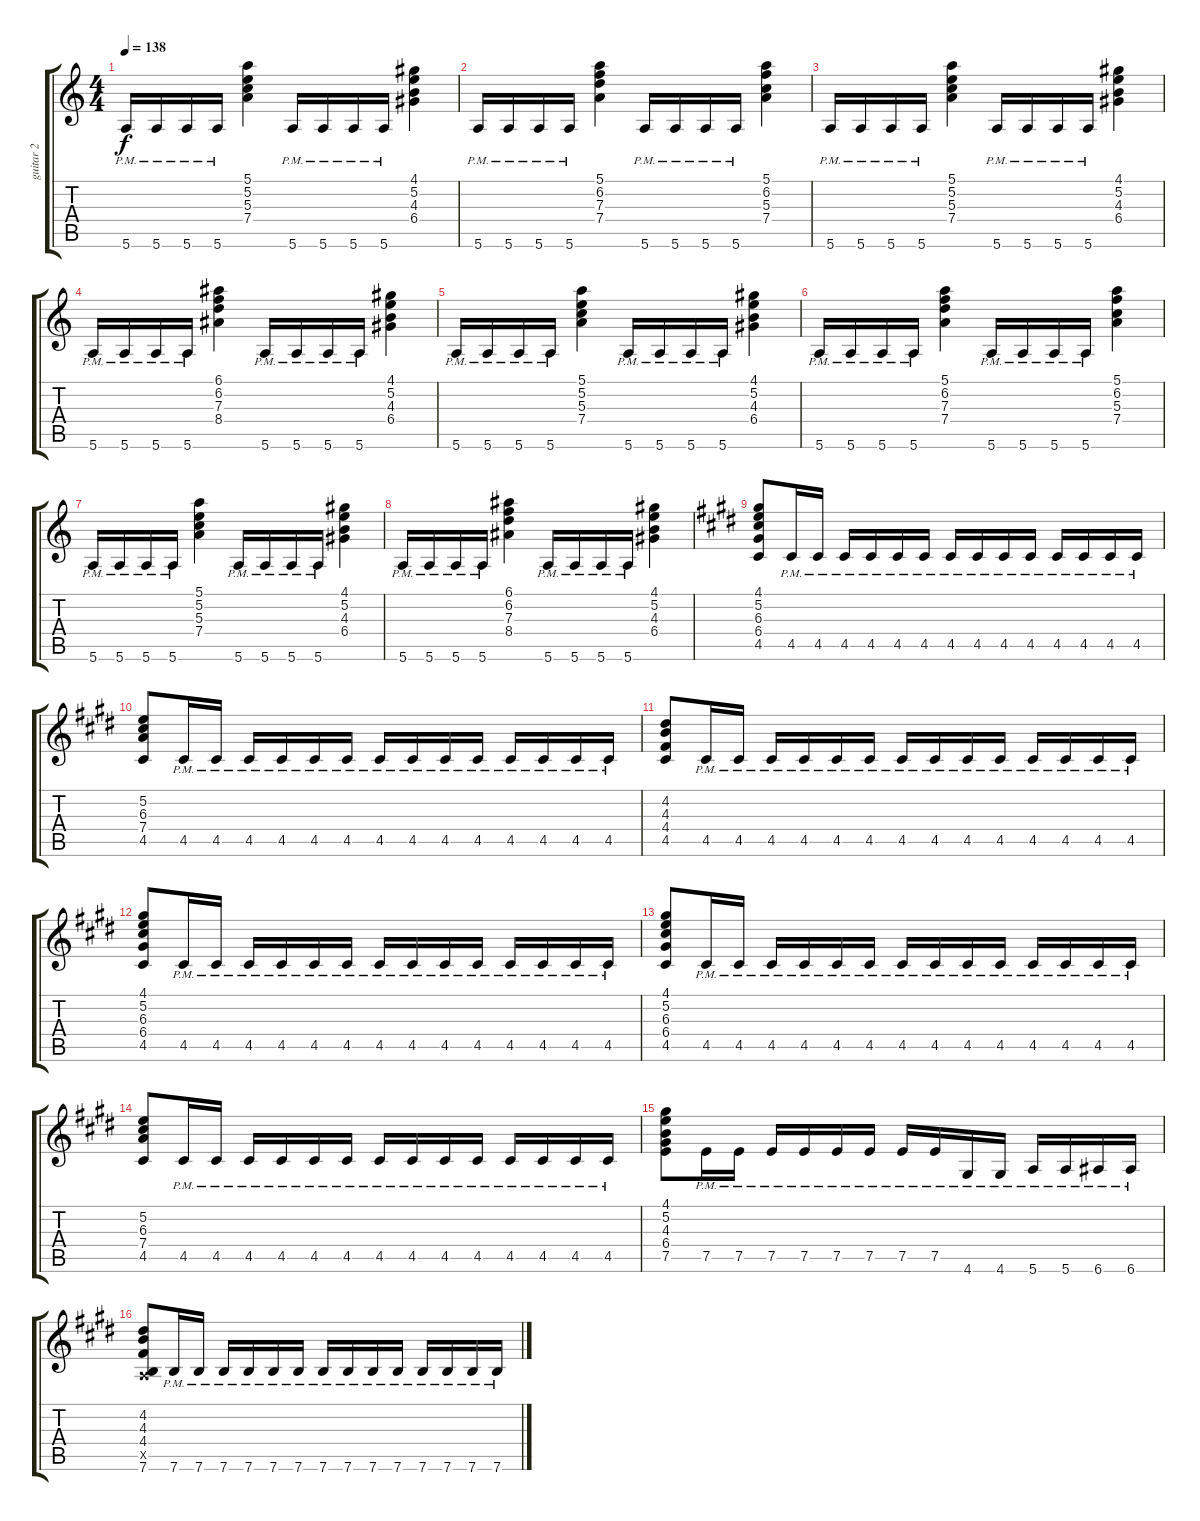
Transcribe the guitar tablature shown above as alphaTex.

\track ("guitar 2" "guitar 2") {instrument overdrivenguitar}
\staff {score tabs}
\tuning (E4 B3 G3 D3 A2 E2) {hide}
\ts (4 4)
\tempo 138
\clef g2
\ks c
5.6{pm}.16{dy f} 5.6{pm}.16 5.6{pm}.16 5.6{pm}.16 (5.1 5.2 5.3 7.4).4 5.6{pm}.16 5.6{pm}.16 5.6{pm}.16 5.6{pm}.16 (4.1 5.2 4.3 6.4).4 |
5.6{pm}.16 5.6{pm}.16 5.6{pm}.16 5.6{pm}.16 (5.1 6.2 7.3 7.4).4 5.6{pm}.16 5.6{pm}.16 5.6{pm}.16 5.6{pm}.16 (5.1 6.2 5.3 7.4).4 |
5.6{pm}.16 5.6{pm}.16 5.6{pm}.16 5.6{pm}.16 (5.1 5.2 5.3 7.4).4 5.6{pm}.16 5.6{pm}.16 5.6{pm}.16 5.6{pm}.16 (4.1 5.2 4.3 6.4).4 |
5.6{pm}.16 5.6{pm}.16 5.6{pm}.16 5.6{pm}.16 (6.1 6.2 7.3 8.4).4 5.6{pm}.16 5.6{pm}.16 5.6{pm}.16 5.6{pm}.16 (4.1 5.2 4.3 6.4).4 |
5.6{pm}.16 5.6{pm}.16 5.6{pm}.16 5.6{pm}.16 (5.1 5.2 5.3 7.4).4 5.6{pm}.16 5.6{pm}.16 5.6{pm}.16 5.6{pm}.16 (4.1 5.2 4.3 6.4).4 |
5.6{pm}.16 5.6{pm}.16 5.6{pm}.16 5.6{pm}.16 (5.1 6.2 7.3 7.4).4 5.6{pm}.16 5.6{pm}.16 5.6{pm}.16 5.6{pm}.16 (5.1 6.2 5.3 7.4).4 |
5.6{pm}.16 5.6{pm}.16 5.6{pm}.16 5.6{pm}.16 (5.1 5.2 5.3 7.4).4 5.6{pm}.16 5.6{pm}.16 5.6{pm}.16 5.6{pm}.16 (4.1 5.2 4.3 6.4).4 |
5.6{pm}.16 5.6{pm}.16 5.6{pm}.16 5.6{pm}.16 (6.1 6.2 7.3 8.4).4 5.6{pm}.16 5.6{pm}.16 5.6{pm}.16 5.6{pm}.16 (4.1 5.2 4.3 6.4).4 |
\ks c#minor
(4.1 5.2 6.3 6.4 4.5).8 4.5{pm}.16 4.5{pm}.16 4.5{pm}.16 4.5{pm}.16 4.5{pm}.16 4.5{pm}.16 4.5{pm}.16 4.5{pm}.16 4.5{pm}.16 4.5{pm}.16 4.5{pm}.16 4.5{pm}.16 4.5{pm}.16 4.5{pm}.16 |
(5.2 6.3 7.4 4.5).8 4.5{pm}.16 4.5{pm}.16 4.5{pm}.16 4.5{pm}.16 4.5{pm}.16 4.5{pm}.16 4.5{pm}.16 4.5{pm}.16 4.5{pm}.16 4.5{pm}.16 4.5{pm}.16 4.5{pm}.16 4.5{pm}.16 4.5{pm}.16 |
(4.2 4.3 4.4 4.5).8 4.5{pm}.16 4.5{pm}.16 4.5{pm}.16 4.5{pm}.16 4.5{pm}.16 4.5{pm}.16 4.5{pm}.16 4.5{pm}.16 4.5{pm}.16 4.5{pm}.16 4.5{pm}.16 4.5{pm}.16 4.5{pm}.16 4.5{pm}.16 |
(4.1 5.2 6.3 6.4 4.5).8 4.5{pm}.16 4.5{pm}.16 4.5{pm}.16 4.5{pm}.16 4.5{pm}.16 4.5{pm}.16 4.5{pm}.16 4.5{pm}.16 4.5{pm}.16 4.5{pm}.16 4.5{pm}.16 4.5{pm}.16 4.5{pm}.16 4.5{pm}.16 |
(4.1 5.2 6.3 6.4 4.5).8 4.5{pm}.16 4.5{pm}.16 4.5{pm}.16 4.5{pm}.16 4.5{pm}.16 4.5{pm}.16 4.5{pm}.16 4.5{pm}.16 4.5{pm}.16 4.5{pm}.16 4.5{pm}.16 4.5{pm}.16 4.5{pm}.16 4.5{pm}.16 |
(5.2 6.3 7.4 4.5).8 4.5{pm}.16 4.5{pm}.16 4.5{pm}.16 4.5{pm}.16 4.5{pm}.16 4.5{pm}.16 4.5{pm}.16 4.5{pm}.16 4.5{pm}.16 4.5{pm}.16 4.5{pm}.16 4.5{pm}.16 4.5{pm}.16 4.5{pm}.16 |
(4.1 5.2 4.3 6.4 7.5).8 7.5{pm}.16 7.5{pm}.16 7.5{pm}.16 7.5{pm}.16 7.5{pm}.16 7.5{pm}.16 7.5{pm}.16 7.5{pm}.16 4.6{pm}.16 4.6{pm}.16 5.6{pm}.16 5.6{pm}.16 6.6{pm}.16 6.6{pm}.16 |
(4.2 4.3 4.4 0.5{x} 7.6).8 7.6{pm}.16 7.6{pm}.16 7.6{pm}.16 7.6{pm}.16 7.6{pm}.16 7.6{pm}.16 7.6{pm}.16 7.6{pm}.16 7.6{pm}.16 7.6{pm}.16 7.6{pm}.16 7.6{pm}.16 7.6{pm}.16 7.6{pm}.16
